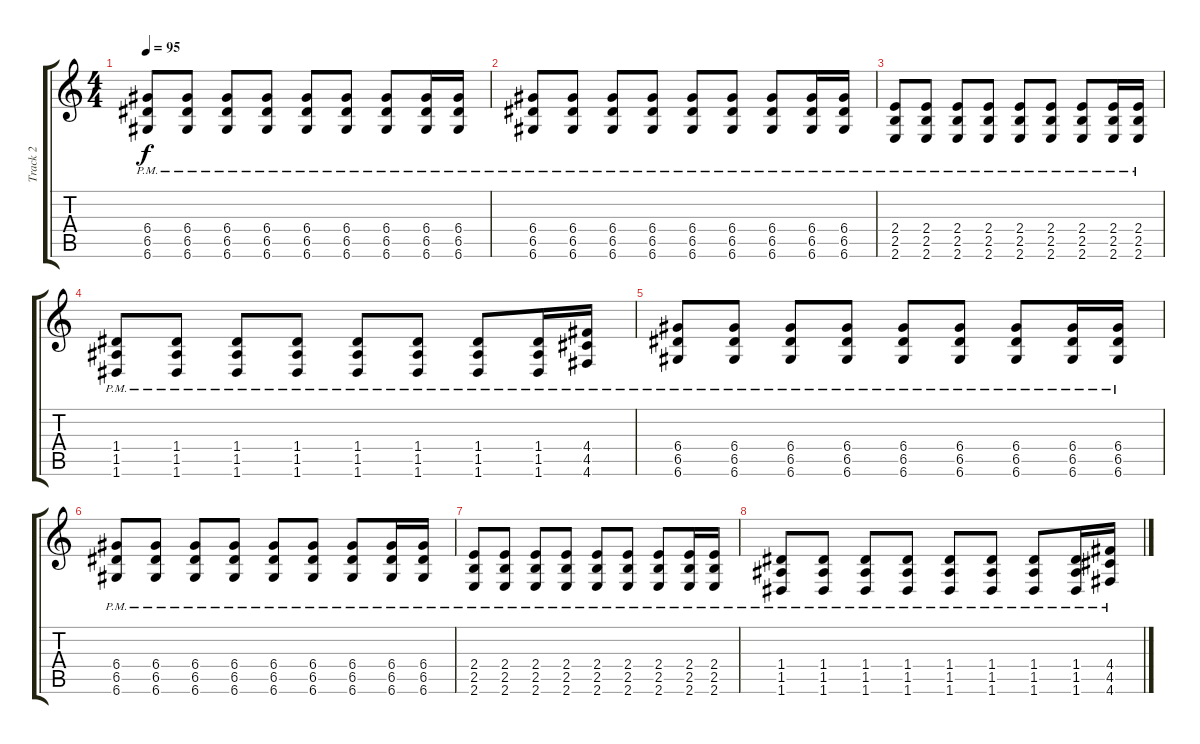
\track ("Track 2" "Track 2") {instrument distortionguitar}
\staff {score tabs}
\tuning (E4 B3 G3 D3 A2 D2) {hide}
\ts (4 4)
\tempo 95
\clef g2
\ks c
(6.4{pm} 6.5{pm} 6.6{pm}).8{dy f} (6.4{pm} 6.5{pm} 6.6{pm}).8 (6.4{pm} 6.5{pm} 6.6{pm}).8 (6.4{pm} 6.5{pm} 6.6{pm}).8 (6.4{pm} 6.5{pm} 6.6{pm}).8 (6.4{pm} 6.5{pm} 6.6{pm}).8 (6.4{pm} 6.5{pm} 6.6{pm}).8 (6.4{pm} 6.5{pm} 6.6{pm}).16 (6.4{pm} 6.5{pm} 6.6{pm}).16 |
(6.4{pm} 6.5{pm} 6.6{pm}).8 (6.4{pm} 6.5{pm} 6.6{pm}).8 (6.4{pm} 6.5{pm} 6.6{pm}).8 (6.4{pm} 6.5{pm} 6.6{pm}).8 (6.4{pm} 6.5{pm} 6.6{pm}).8 (6.4{pm} 6.5{pm} 6.6{pm}).8 (6.4{pm} 6.5{pm} 6.6{pm}).8 (6.4{pm} 6.5{pm} 6.6{pm}).16 (6.4{pm} 6.5{pm} 6.6{pm}).16 |
(2.4{pm} 2.5{pm} 2.6{pm}).8 (2.4{pm} 2.5{pm} 2.6{pm}).8 (2.4{pm} 2.5{pm} 2.6{pm}).8 (2.4{pm} 2.5{pm} 2.6{pm}).8 (2.4{pm} 2.5{pm} 2.6{pm}).8 (2.4{pm} 2.5{pm} 2.6{pm}).8 (2.4{pm} 2.5{pm} 2.6{pm}).8 (2.4{pm} 2.5{pm} 2.6{pm}).16 (2.4{pm} 2.5{pm} 2.6{pm}).16 |
(1.4{pm} 1.5{pm} 1.6{pm}).8 (1.4{pm} 1.5{pm} 1.6{pm}).8 (1.4{pm} 1.5{pm} 1.6{pm}).8 (1.4{pm} 1.5{pm} 1.6{pm}).8 (1.4{pm} 1.5{pm} 1.6{pm}).8 (1.4{pm} 1.5{pm} 1.6{pm}).8 (1.4{pm} 1.5{pm} 1.6{pm}).8 (1.4{pm} 1.5{pm} 1.6{pm}).16 (4.4{pm} 4.5{pm} 4.6{pm}).16 |
(6.4{pm} 6.5{pm} 6.6{pm}).8 (6.4{pm} 6.5{pm} 6.6{pm}).8 (6.4{pm} 6.5{pm} 6.6{pm}).8 (6.4{pm} 6.5{pm} 6.6{pm}).8 (6.4{pm} 6.5{pm} 6.6{pm}).8 (6.4{pm} 6.5{pm} 6.6{pm}).8 (6.4{pm} 6.5{pm} 6.6{pm}).8 (6.4{pm} 6.5{pm} 6.6{pm}).16 (6.4{pm} 6.5{pm} 6.6{pm}).16 |
(6.4{pm} 6.5{pm} 6.6{pm}).8 (6.4{pm} 6.5{pm} 6.6{pm}).8 (6.4{pm} 6.5{pm} 6.6{pm}).8 (6.4{pm} 6.5{pm} 6.6{pm}).8 (6.4{pm} 6.5{pm} 6.6{pm}).8 (6.4{pm} 6.5{pm} 6.6{pm}).8 (6.4{pm} 6.5{pm} 6.6{pm}).8 (6.4{pm} 6.5{pm} 6.6{pm}).16 (6.4{pm} 6.5{pm} 6.6{pm}).16 |
(2.4{pm} 2.5{pm} 2.6{pm}).8 (2.4{pm} 2.5{pm} 2.6{pm}).8 (2.4{pm} 2.5{pm} 2.6{pm}).8 (2.4{pm} 2.5{pm} 2.6{pm}).8 (2.4{pm} 2.5{pm} 2.6{pm}).8 (2.4{pm} 2.5{pm} 2.6{pm}).8 (2.4{pm} 2.5{pm} 2.6{pm}).8 (2.4{pm} 2.5{pm} 2.6{pm}).16 (2.4{pm} 2.5{pm} 2.6{pm}).16 |
(1.4{pm} 1.5{pm} 1.6{pm}).8 (1.4{pm} 1.5{pm} 1.6{pm}).8 (1.4{pm} 1.5{pm} 1.6{pm}).8 (1.4{pm} 1.5{pm} 1.6{pm}).8 (1.4{pm} 1.5{pm} 1.6{pm}).8 (1.4{pm} 1.5{pm} 1.6{pm}).8 (1.4{pm} 1.5{pm} 1.6{pm}).8 (1.4{pm} 1.5{pm} 1.6{pm}).16 (4.4{pm} 4.5{pm} 4.6{pm}).16
